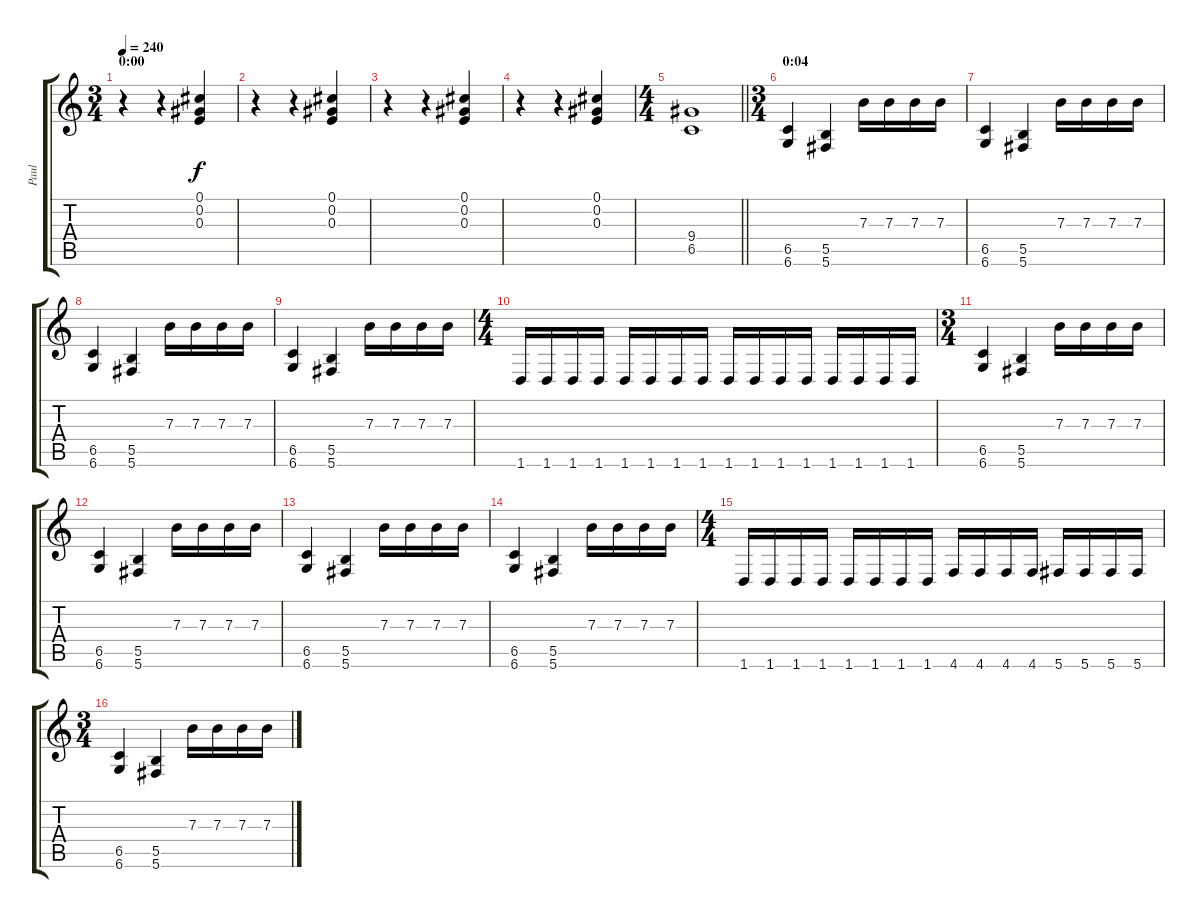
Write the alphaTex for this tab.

\track ("Paul" "Paul") {instrument distortionguitar}
\staff {score tabs}
\tuning (Db4 Ab3 E3 B2 Gb2 Db2) {hide}
\ts (3 4)
\section ("" "0:00")
\tempo 240
\clef g2
\ks c
r.4{dy f balance 10 instrument distortionguitar} r.4 (0.1 0.2 0.3).4 |
r.4 r.4 (0.1 0.2 0.3).4 |
r.4 r.4 (0.1 0.2 0.3).4 |
r.4 r.4 (0.1 0.2 0.3).4 |
\ts (4 4)
\barLineRight lightlight
(9.4 6.5).1{balance 14} |
\ts (3 4)
\section ("" "0:04")
(6.5 6.6).4 (5.5 5.6).4 7.3.16 7.3.16 7.3.16 7.3.16 |
(6.5 6.6).4 (5.5 5.6).4 7.3.16 7.3.16 7.3.16 7.3.16 |
(6.5 6.6).4 (5.5 5.6).4 7.3.16 7.3.16 7.3.16 7.3.16 |
(6.5 6.6).4 (5.5 5.6).4 7.3.16 7.3.16 7.3.16 7.3.16 |
\ts (4 4)
1.6.16 1.6.16 1.6.16 1.6.16 1.6.16 1.6.16 1.6.16 1.6.16 1.6.16 1.6.16 1.6.16 1.6.16 1.6.16 1.6.16 1.6.16 1.6.16 |
\ts (3 4)
(6.5 6.6).4 (5.5 5.6).4 7.3.16 7.3.16 7.3.16 7.3.16 |
(6.5 6.6).4 (5.5 5.6).4 7.3.16 7.3.16 7.3.16 7.3.16 |
(6.5 6.6).4 (5.5 5.6).4 7.3.16 7.3.16 7.3.16 7.3.16 |
(6.5 6.6).4 (5.5 5.6).4 7.3.16 7.3.16 7.3.16 7.3.16 |
\ts (4 4)
1.6.16 1.6.16 1.6.16 1.6.16 1.6.16 1.6.16 1.6.16 1.6.16 4.6.16 4.6.16 4.6.16 4.6.16 5.6.16 5.6.16 5.6.16 5.6.16 |
\ts (3 4)
(6.5 6.6).4 (5.5 5.6).4 7.3.16 7.3.16 7.3.16 7.3.16
